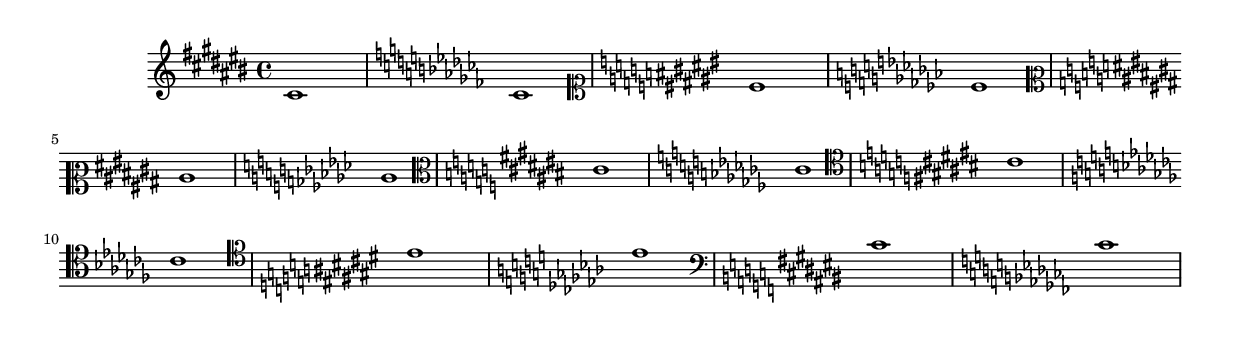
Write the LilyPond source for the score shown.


\version "2.4.0"
\header { texidoc = "Each clef have own accidental placing rules. " }

#(set-global-staff-size 16)

\score { 
  \relative cis' {

% \clef french % same as octaviated bass
\clef violin
\key cis \major cis1  \key ces \major ces
\clef soprano
\key cis \major cis \key ces \major ces
\clef mezzosoprano
\key cis \major cis \key ces \major ces
\clef alto
\key cis \major cis \key ces \major ces
\clef tenor
\key cis \major cis \key ces \major ces
\clef baritone
\key cis \major cis \key ces \major ces
\clef bass
\key cis \major cis \key ces \major  ces
}

}

